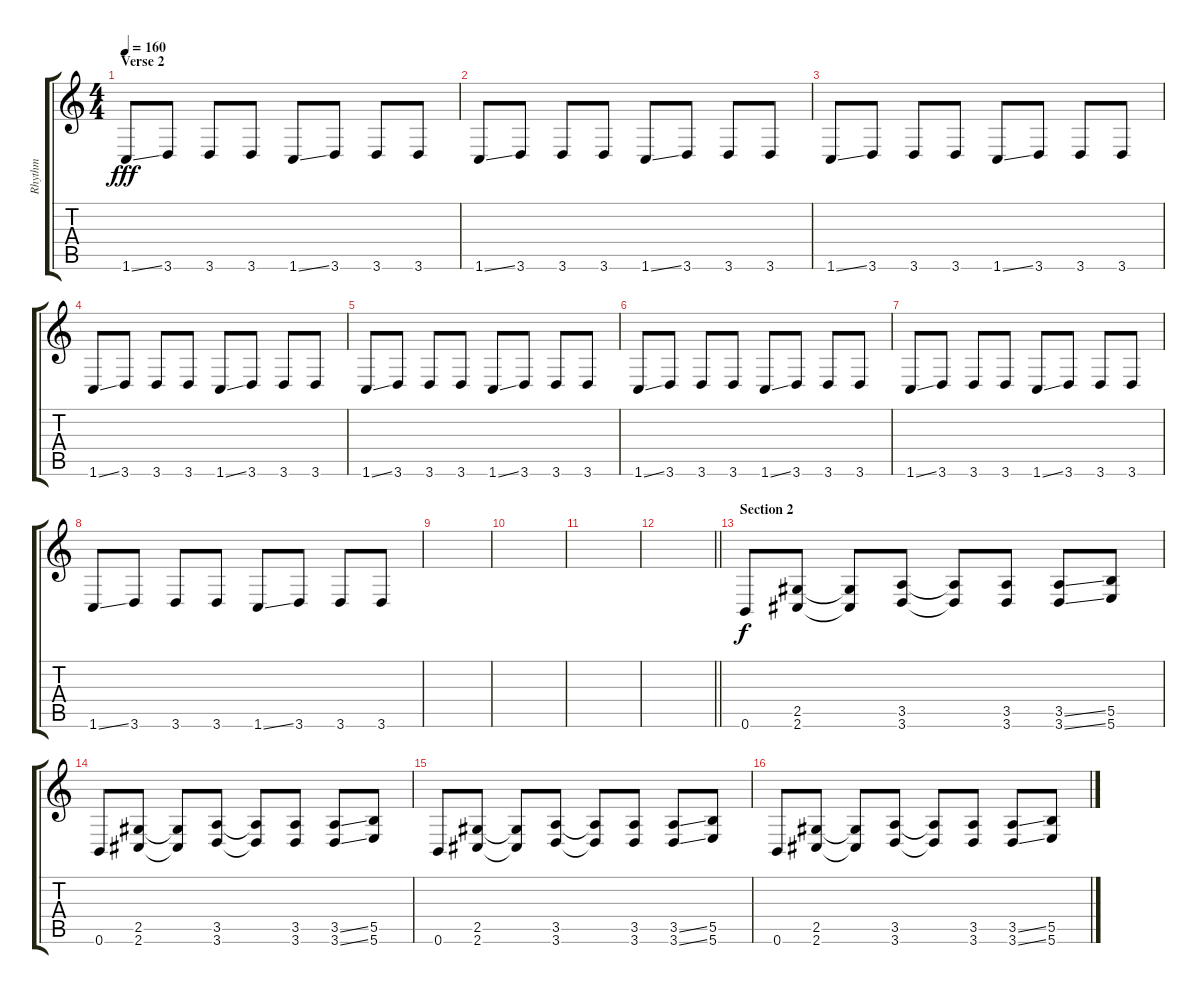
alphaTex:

\track ("Rhythm" "Rhythm") {instrument distortionguitar}
\staff {score tabs}
\tuning (Db4 Ab3 E3 B2 Gb2 B1) {hide}
\ts (4 4)
\section ("" "Verse 2")
\tempo 160
\clef g2
\ks c
1.6{ss}.8{dy fff} 3.6.8 3.6.8 3.6.8 1.6{ss}.8 3.6.8 3.6.8 3.6.8 |
1.6{ss}.8 3.6.8 3.6.8 3.6.8 1.6{ss}.8 3.6.8 3.6.8 3.6.8 |
1.6{ss}.8 3.6.8 3.6.8 3.6.8 1.6{ss}.8 3.6.8 3.6.8 3.6.8 |
1.6{ss}.8 3.6.8 3.6.8 3.6.8 1.6{ss}.8 3.6.8 3.6.8 3.6.8 |
1.6{ss}.8 3.6.8 3.6.8 3.6.8 1.6{ss}.8 3.6.8 3.6.8 3.6.8 |
1.6{ss}.8 3.6.8 3.6.8 3.6.8 1.6{ss}.8 3.6.8 3.6.8 3.6.8 |
1.6{ss}.8 3.6.8 3.6.8 3.6.8 1.6{ss}.8 3.6.8 3.6.8 3.6.8 |
1.6{ss}.8 3.6.8 3.6.8 3.6.8 1.6{ss}.8 3.6.8 3.6.8 3.6.8 |
|
|
|
\barLineRight lightlight
|
\section ("" "Section 2")
0.6.8{dy f} (2.5 2.6).8 (2.5{t} 2.6{t}).8 (3.5 3.6).8 (3.5{t} 3.6{t}).8 (3.5 3.6).8 (3.5{ss} 3.6{ss}).8 (5.5 5.6).8 |
0.6.8 (2.5 2.6).8 (2.5{t} 2.6{t}).8 (3.5 3.6).8 (3.5{t} 3.6{t}).8 (3.5 3.6).8 (3.5{ss} 3.6{ss}).8 (5.5 5.6).8 |
0.6.8 (2.5 2.6).8 (2.5{t} 2.6{t}).8 (3.5 3.6).8 (3.5{t} 3.6{t}).8 (3.5 3.6).8 (3.5{ss} 3.6{ss}).8 (5.5 5.6).8 |
0.6.8 (2.5 2.6).8 (2.5{t} 2.6{t}).8 (3.5 3.6).8 (3.5{t} 3.6{t}).8 (3.5 3.6).8 (3.5{ss} 3.6{ss}).8 (5.5 5.6).8
